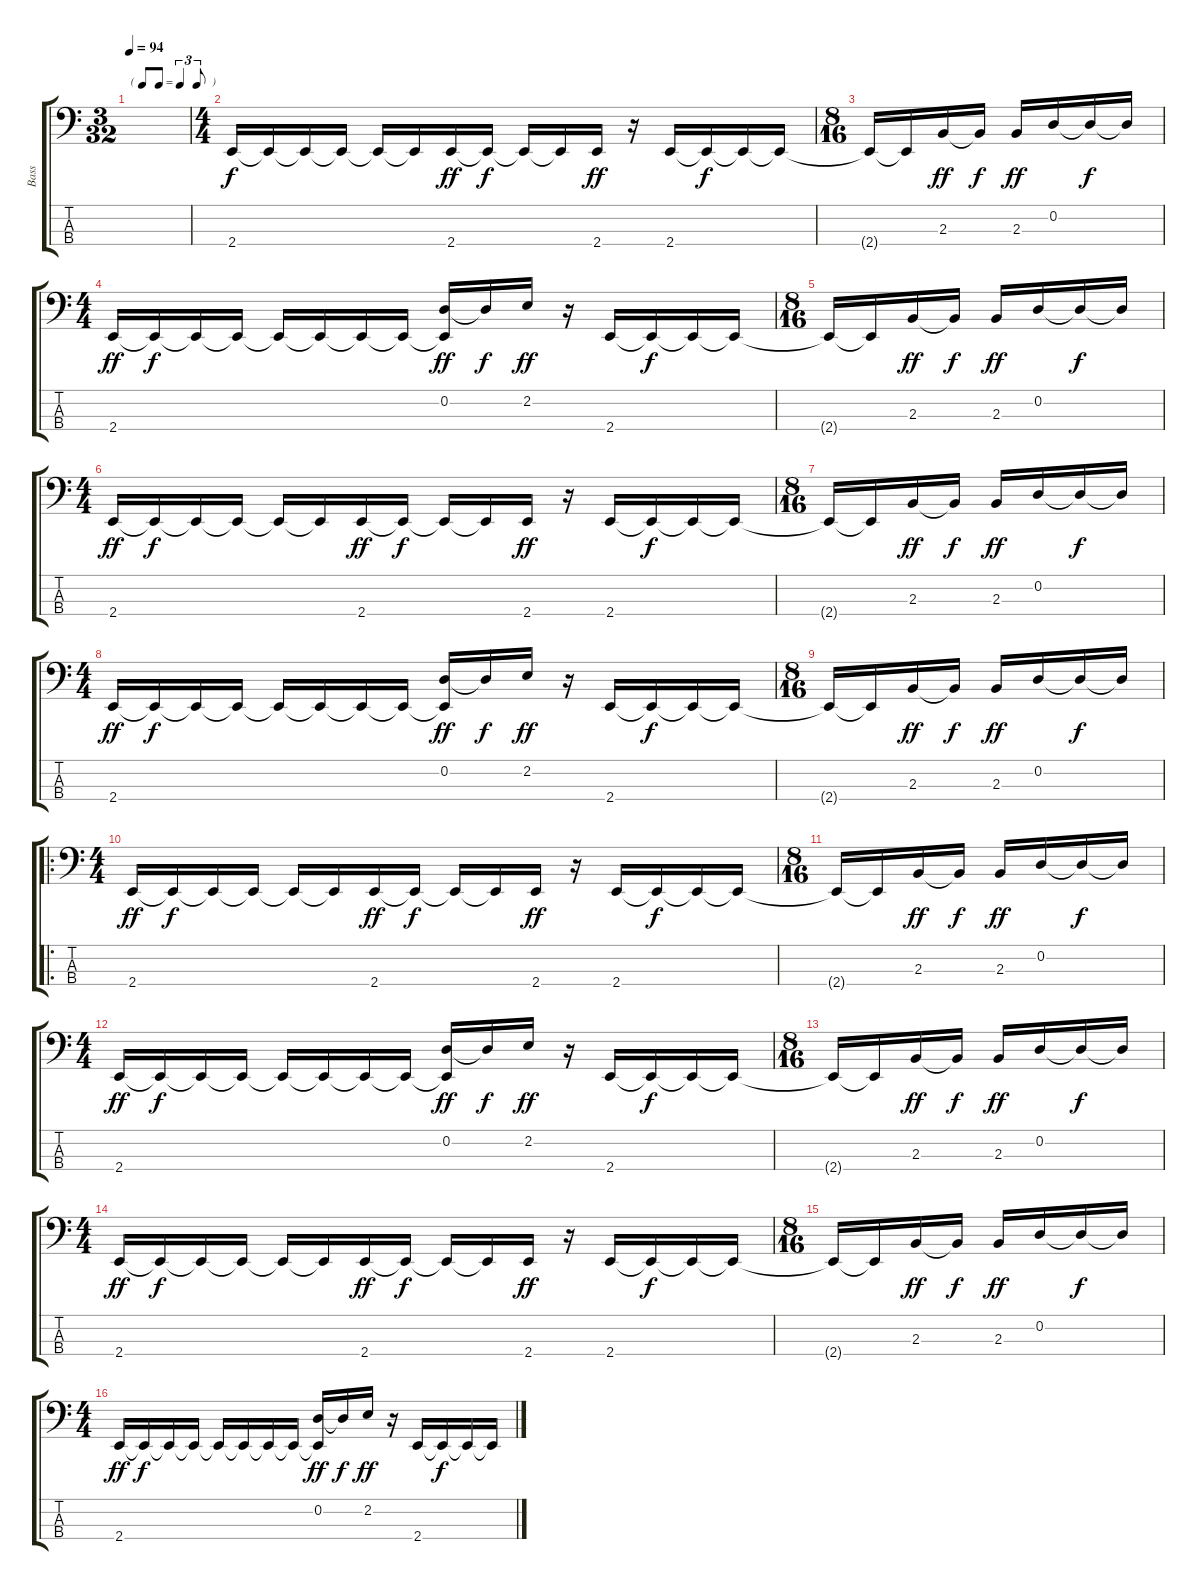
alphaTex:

\track ("Bass" "Bass") {instrument electricbassfinger}
\staff {score tabs}
\tuning (G2 D2 A1 D1) {hide}
\ts (3 32)
\tf triplet8th
\tempo 94
\clef f4
\ks c
|
\ts (4 4)
2.4.16 2.4{t}.16{dy f} 2.4{t}.16 2.4{t}.16 2.4{t}.16 2.4{t}.16 2.4.16{dy ff} 2.4{t}.16{dy f} 2.4{t}.16 2.4{t}.16 2.4.16{dy ff} r.16 2.4.16 2.4{t}.16{dy f} 2.4{t}.16 2.4{t}.16 |
\ts (8 16)
2.4{t}.16 2.4{t}.16 2.3.16{dy ff} 2.3{t}.16{dy f} 2.3.16{dy ff} 0.2.16 0.2{t}.16{dy f} 0.2{t}.16 |
\ts (4 4)
2.4.16{dy ff} 2.4{t}.16{dy f} 2.4{t}.16 2.4{t}.16 2.4{t}.16 2.4{t}.16 2.4{t}.16 2.4{t}.16 (0.2 2.4{t}).16{dy ff} 0.2{t}.16{dy f} 2.2.16{dy ff} r.16 2.4.16 2.4{t}.16{dy f} 2.4{t}.16 2.4{t}.16 |
\ts (8 16)
2.4{t}.16 2.4{t}.16 2.3.16{dy ff} 2.3{t}.16{dy f} 2.3.16{dy ff} 0.2.16 0.2{t}.16{dy f} 0.2{t}.16 |
\ts (4 4)
2.4.16{dy ff} 2.4{t}.16{dy f} 2.4{t}.16 2.4{t}.16 2.4{t}.16 2.4{t}.16 2.4.16{dy ff} 2.4{t}.16{dy f} 2.4{t}.16 2.4{t}.16 2.4.16{dy ff} r.16 2.4.16 2.4{t}.16{dy f} 2.4{t}.16 2.4{t}.16 |
\ts (8 16)
2.4{t}.16 2.4{t}.16 2.3.16{dy ff} 2.3{t}.16{dy f} 2.3.16{dy ff} 0.2.16 0.2{t}.16{dy f} 0.2{t}.16 |
\ts (4 4)
2.4.16{dy ff} 2.4{t}.16{dy f} 2.4{t}.16 2.4{t}.16 2.4{t}.16 2.4{t}.16 2.4{t}.16 2.4{t}.16 (0.2 2.4{t}).16{dy ff} 0.2{t}.16{dy f} 2.2.16{dy ff} r.16 2.4.16 2.4{t}.16{dy f} 2.4{t}.16 2.4{t}.16 |
\ts (8 16)
2.4{t}.16 2.4{t}.16 2.3.16{dy ff} 2.3{t}.16{dy f} 2.3.16{dy ff} 0.2.16 0.2{t}.16{dy f} 0.2{t}.16 |
\ro
\ts (4 4)
2.4.16{dy ff} 2.4{t}.16{dy f} 2.4{t}.16 2.4{t}.16 2.4{t}.16 2.4{t}.16 2.4.16{dy ff} 2.4{t}.16{dy f} 2.4{t}.16 2.4{t}.16 2.4.16{dy ff} r.16 2.4.16 2.4{t}.16{dy f} 2.4{t}.16 2.4{t}.16 |
\ts (8 16)
2.4{t}.16 2.4{t}.16 2.3.16{dy ff} 2.3{t}.16{dy f} 2.3.16{dy ff} 0.2.16 0.2{t}.16{dy f} 0.2{t}.16 |
\ts (4 4)
2.4.16{dy ff} 2.4{t}.16{dy f} 2.4{t}.16 2.4{t}.16 2.4{t}.16 2.4{t}.16 2.4{t}.16 2.4{t}.16 (0.2 2.4{t}).16{dy ff} 0.2{t}.16{dy f} 2.2.16{dy ff} r.16 2.4.16 2.4{t}.16{dy f} 2.4{t}.16 2.4{t}.16 |
\ts (8 16)
2.4{t}.16 2.4{t}.16 2.3.16{dy ff} 2.3{t}.16{dy f} 2.3.16{dy ff} 0.2.16 0.2{t}.16{dy f} 0.2{t}.16 |
\ts (4 4)
2.4.16{dy ff} 2.4{t}.16{dy f} 2.4{t}.16 2.4{t}.16 2.4{t}.16 2.4{t}.16 2.4.16{dy ff} 2.4{t}.16{dy f} 2.4{t}.16 2.4{t}.16 2.4.16{dy ff} r.16 2.4.16 2.4{t}.16{dy f} 2.4{t}.16 2.4{t}.16 |
\ts (8 16)
2.4{t}.16 2.4{t}.16 2.3.16{dy ff} 2.3{t}.16{dy f} 2.3.16{dy ff} 0.2.16 0.2{t}.16{dy f} 0.2{t}.16 |
\ts (4 4)
2.4.16{dy ff} 2.4{t}.16{dy f} 2.4{t}.16 2.4{t}.16 2.4{t}.16 2.4{t}.16 2.4{t}.16 2.4{t}.16 (0.2 2.4{t}).16{dy ff} 0.2{t}.16{dy f} 2.2.16{dy ff} r.16 2.4.16 2.4{t}.16{dy f} 2.4{t}.16 2.4{t}.16
